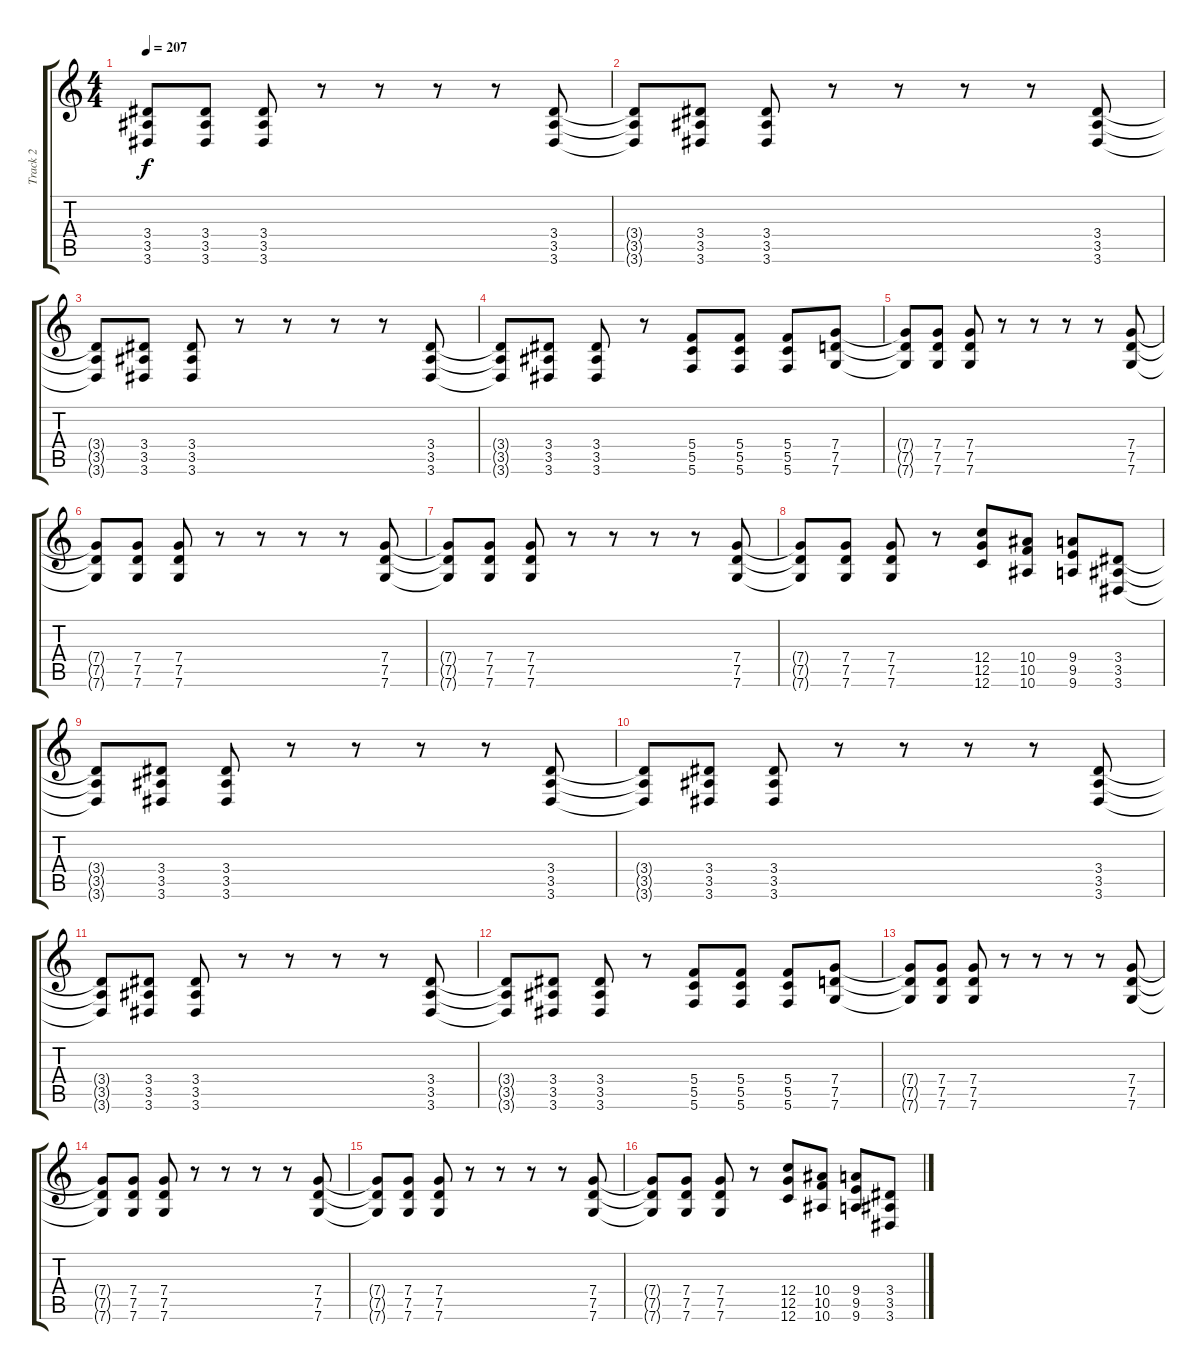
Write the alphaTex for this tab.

\track ("Track 2" "Track 2") {instrument distortionguitar}
\staff {score tabs}
\tuning (D4 A3 F3 C3 G2 C2) {hide}
\ts (4 4)
\tempo 207
\clef g2
\ks c
(3.4{t} 3.5{t} 3.6{t}).8{dy f} (3.4 3.5 3.6).8 (3.4 3.5 3.6).8 r.8 r.8 r.8 r.8 (3.4 3.5 3.6).8 |
(3.4{t} 3.5{t} 3.6{t}).8 (3.4 3.5 3.6).8 (3.4 3.5 3.6).8 r.8 r.8 r.8 r.8 (3.4 3.5 3.6).8 |
(3.4{t} 3.5{t} 3.6{t}).8 (3.4 3.5 3.6).8 (3.4 3.5 3.6).8 r.8 r.8 r.8 r.8 (3.4 3.5 3.6).8 |
(3.4{t} 3.5{t} 3.6{t}).8 (3.4 3.5 3.6).8 (3.4 3.5 3.6).8 r.8 (5.4 5.5 5.6).8 (5.4 5.5 5.6).8 (5.4 5.5 5.6).8 (7.4 7.5 7.6).8 |
(7.4{t} 7.5{t} 7.6{t}).8 (7.4 7.5 7.6).8 (7.4 7.5 7.6).8 r.8 r.8 r.8 r.8 (7.4 7.5 7.6).8 |
(7.4{t} 7.5{t} 7.6{t}).8 (7.4 7.5 7.6).8 (7.4 7.5 7.6).8 r.8 r.8 r.8 r.8 (7.4 7.5 7.6).8 |
(7.4{t} 7.5{t} 7.6{t}).8 (7.4 7.5 7.6).8 (7.4 7.5 7.6).8 r.8 r.8 r.8 r.8 (7.4 7.5 7.6).8 |
(7.4{t} 7.5{t} 7.6{t}).8 (7.4 7.5 7.6).8 (7.4 7.5 7.6).8 r.8 (12.4 12.5 12.6).8 (10.4 10.5 10.6).8 (9.4 9.5 9.6).8 (3.4 3.5 3.6).8 |
(3.4{t} 3.5{t} 3.6{t}).8 (3.4 3.5 3.6).8 (3.4 3.5 3.6).8 r.8 r.8 r.8 r.8 (3.4 3.5 3.6).8 |
(3.4{t} 3.5{t} 3.6{t}).8 (3.4 3.5 3.6).8 (3.4 3.5 3.6).8 r.8 r.8 r.8 r.8 (3.4 3.5 3.6).8 |
(3.4{t} 3.5{t} 3.6{t}).8 (3.4 3.5 3.6).8 (3.4 3.5 3.6).8 r.8 r.8 r.8 r.8 (3.4 3.5 3.6).8 |
(3.4{t} 3.5{t} 3.6{t}).8 (3.4 3.5 3.6).8 (3.4 3.5 3.6).8 r.8 (5.4 5.5 5.6).8 (5.4 5.5 5.6).8 (5.4 5.5 5.6).8 (7.4 7.5 7.6).8 |
(7.4{t} 7.5{t} 7.6{t}).8 (7.4 7.5 7.6).8 (7.4 7.5 7.6).8 r.8 r.8 r.8 r.8 (7.4 7.5 7.6).8 |
(7.4{t} 7.5{t} 7.6{t}).8 (7.4 7.5 7.6).8 (7.4 7.5 7.6).8 r.8 r.8 r.8 r.8 (7.4 7.5 7.6).8 |
(7.4{t} 7.5{t} 7.6{t}).8 (7.4 7.5 7.6).8 (7.4 7.5 7.6).8 r.8 r.8 r.8 r.8 (7.4 7.5 7.6).8 |
(7.4{t} 7.5{t} 7.6{t}).8 (7.4 7.5 7.6).8 (7.4 7.5 7.6).8 r.8 (12.4 12.5 12.6).8 (10.4 10.5 10.6).8 (9.4 9.5 9.6).8 (3.4 3.5 3.6).8
